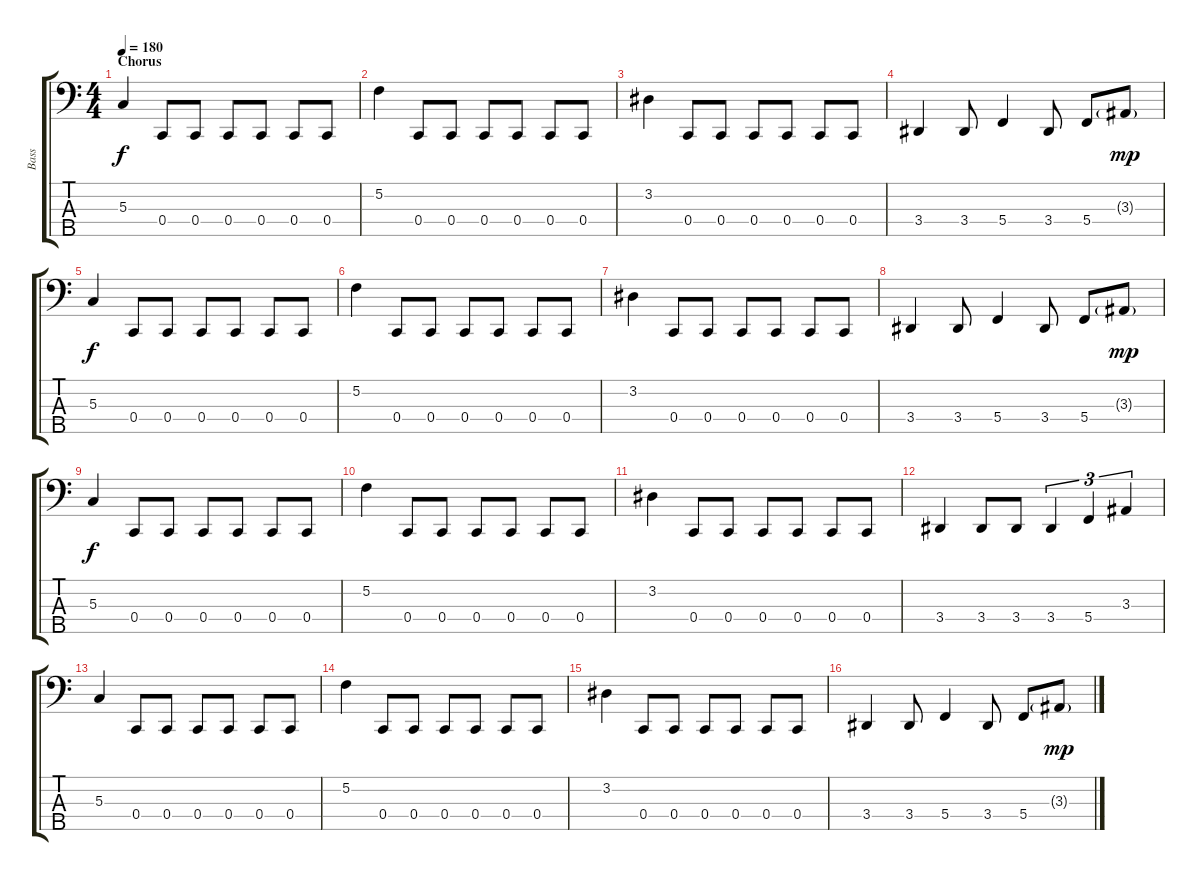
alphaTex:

\track ("Bass" "Bass") {instrument electricbasspick}
\staff {score tabs}
\tuning (F2 C2 G1 C1 A0) {hide}
\ts (4 4)
\section ("" "Chorus")
\tempo 180
\clef f4
\ks c
5.3.4{dy f} 0.4.8 0.4.8 0.4.8 0.4.8 0.4.8 0.4.8 |
5.2.4 0.4.8 0.4.8 0.4.8 0.4.8 0.4.8 0.4.8 |
3.2.4 0.4.8 0.4.8 0.4.8 0.4.8 0.4.8 0.4.8 |
3.4.4 3.4.8 5.4.4 3.4.8 5.4.8 3.3{g}.8{dy mp} |
5.3.4{dy f} 0.4.8 0.4.8 0.4.8 0.4.8 0.4.8 0.4.8 |
5.2.4 0.4.8 0.4.8 0.4.8 0.4.8 0.4.8 0.4.8 |
3.2.4 0.4.8 0.4.8 0.4.8 0.4.8 0.4.8 0.4.8 |
3.4.4 3.4.8 5.4.4 3.4.8 5.4.8 3.3{g}.8{dy mp} |
5.3.4{dy f} 0.4.8 0.4.8 0.4.8 0.4.8 0.4.8 0.4.8 |
5.2.4 0.4.8 0.4.8 0.4.8 0.4.8 0.4.8 0.4.8 |
3.2.4 0.4.8 0.4.8 0.4.8 0.4.8 0.4.8 0.4.8 |
3.4.4 3.4.8 3.4.8 3.4.4{tu (3 2)} 5.4.4{tu (3 2)} 3.3.4{tu (3 2)} |
5.3.4 0.4.8 0.4.8 0.4.8 0.4.8 0.4.8 0.4.8 |
5.2.4 0.4.8 0.4.8 0.4.8 0.4.8 0.4.8 0.4.8 |
3.2.4 0.4.8 0.4.8 0.4.8 0.4.8 0.4.8 0.4.8 |
3.4.4 3.4.8 5.4.4 3.4.8 5.4.8 3.3{g}.8{dy mp}
